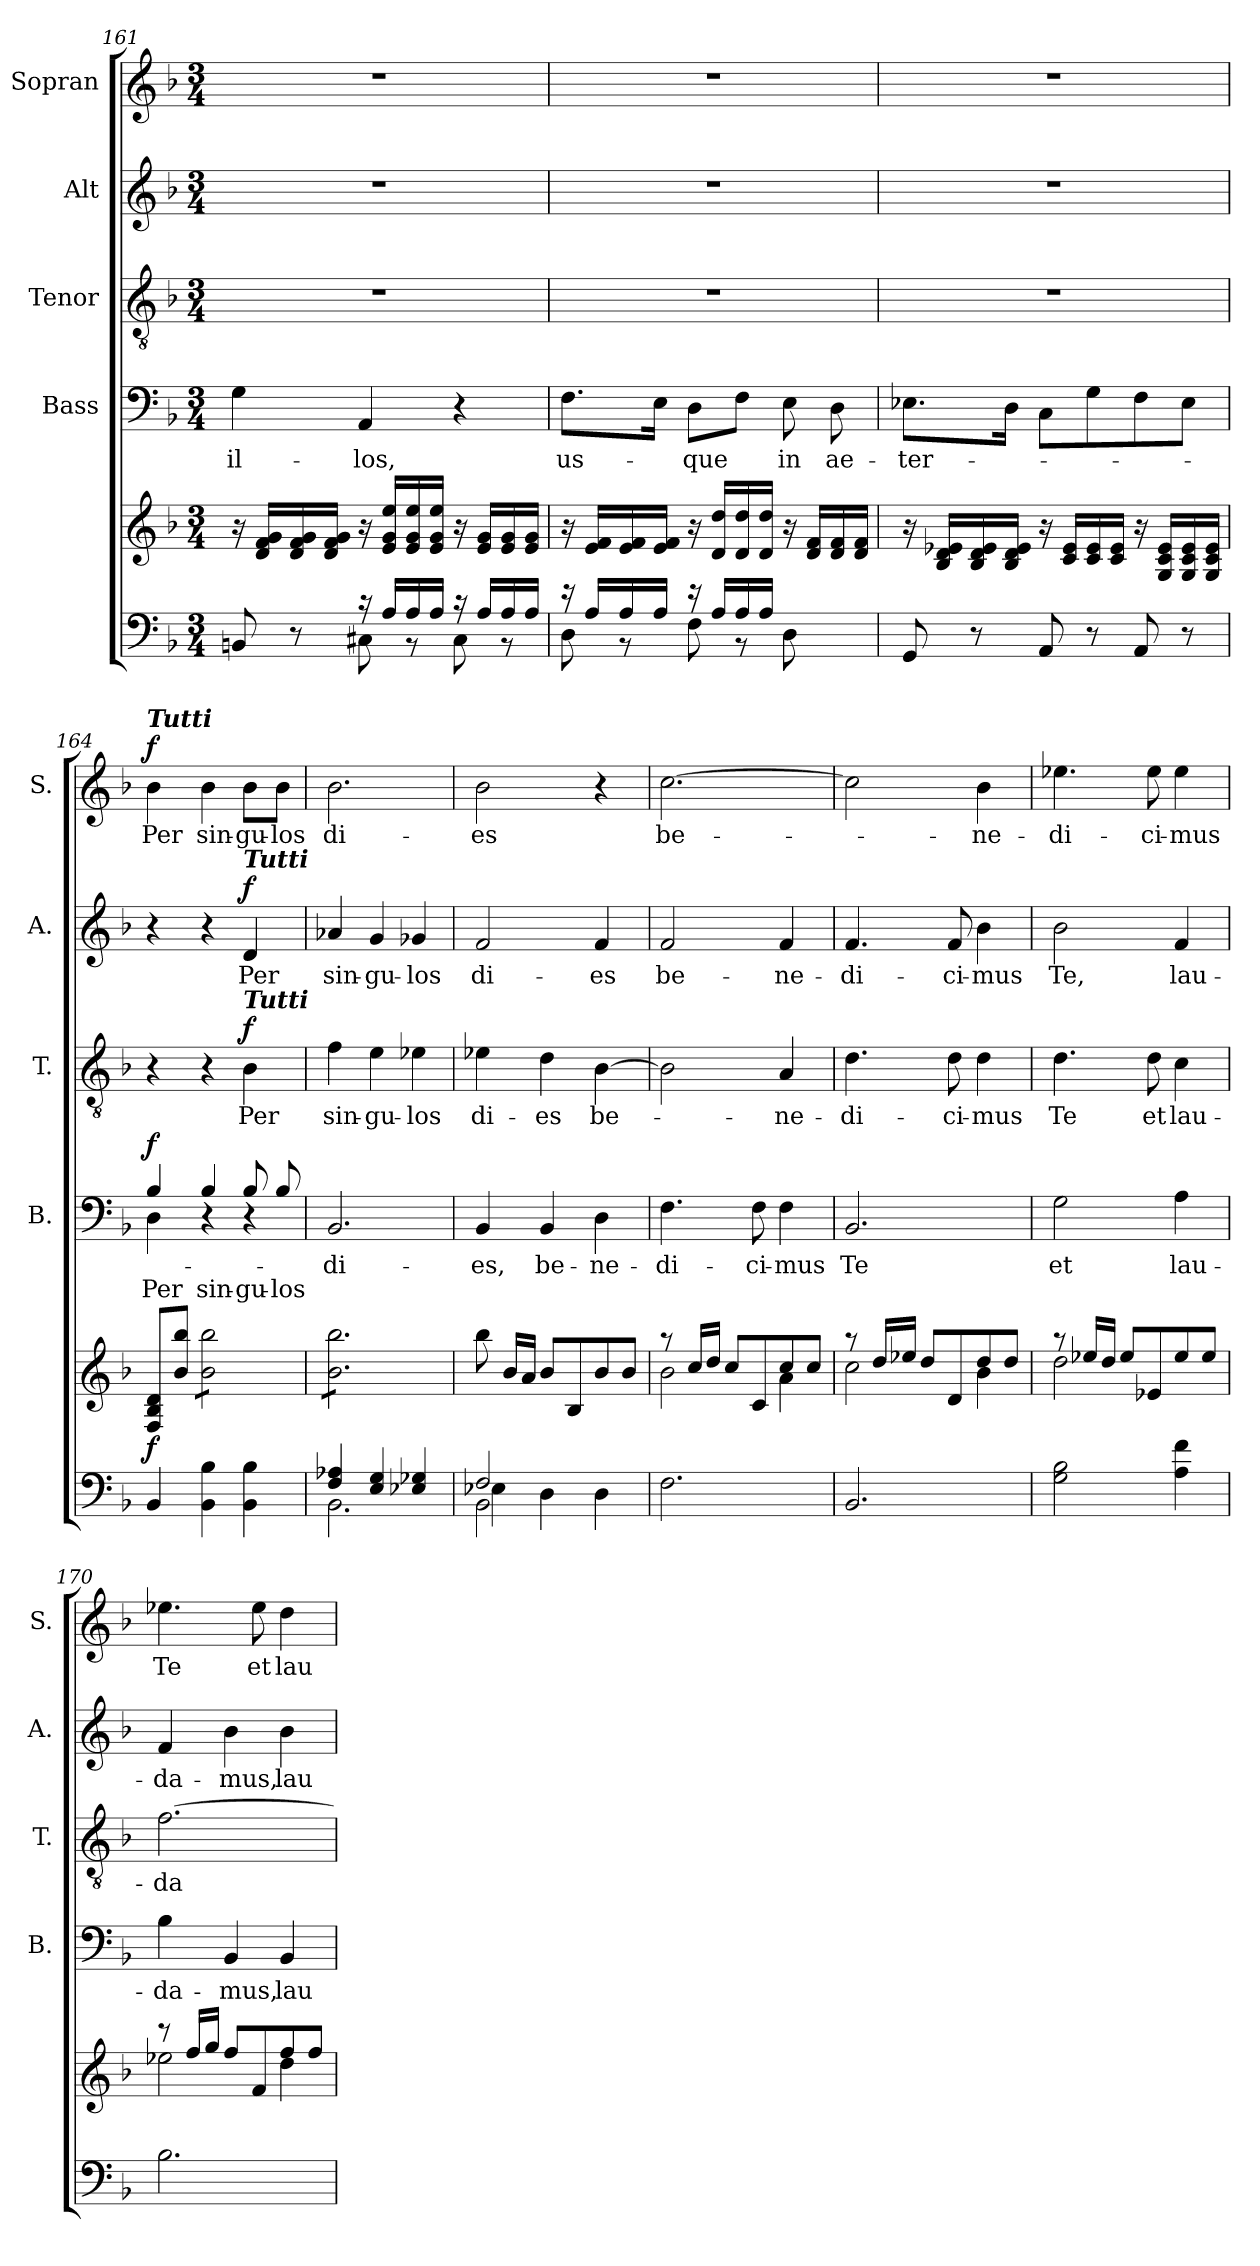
**kern	**kern	**dynam	**kern	**text	**text	**dynam	**kern	**text	**dynam	**kern	**text	**dynam	**kern	**text	**dynam
*part5	*part5	*part5	*part4	*part4	*part4	*part4	*part3	*part3	*part3	*part2	*part2	*part2	*part1	*part1	*part1
*staff6	*staff5	*staff5/6	*staff4	*staff4	*staff4	*staff4	*staff3	*staff3	*staff3	*staff2	*staff2	*staff2	*staff1	*staff1	*staff1
*	*	*	*I"Bass	*	*	*	*I"Tenor	*	*	*I"Alt	*	*	*I"Sopran	*	*
*	*	*	*I'B.	*	*	*	*I'T.	*	*	*I'A.	*	*	*I'S.	*	*
*clefF4	*clefG2	*	*clefF4	*	*	*	*clefGv2	*	*	*clefG2	*	*	*clefG2	*	*
*k[b-]	*k[b-]	*	*k[b-]	*	*	*	*k[b-]	*	*	*k[b-]	*	*	*k[b-]	*	*
*F:	*F:	*	*F:	*	*	*	*F:	*	*	*F:	*	*	*F:	*	*
*M3/4	*M3/4	*	*M3/4	*	*	*	*M3/4	*	*	*M3/4	*	*	*M3/4	*	*
=161	=161	=161	=161	=161	=161	=161	=161	=161	=161	=161	=161	=161	=161	=161	=161
*^	*	*	*	*	*	*	*	*	*	*	*	*	*	*	*
!	!	!	!	!	!LO:LY:b	!	!	!	!	!	!	!	!	!	!	!
4ryy	8BBn/	16r	.	4G\	il-	.	.	2.r	.	.	2.r	.	.	2.r	.	.
.	.	16d/ 16f/ 16g/LL	.	.	.	.	.	.	.	.	.	.	.	.	.	.
.	8r	16d/ 16f/ 16g/	.	.	.	.	.	.	.	.	.	.	.	.	.	.
.	.	16d/ 16f/ 16g/JJ	.	.	.	.	.	.	.	.	.	.	.	.	.	.
!	!	!	!	!	!LO:LY:b	!	!	!	!	!	!	!	!	!	!	!
16rc	8C#X\	16r	.	4AA/	-los,	.	.	.	.	.	.	.	.	.	.	.
16A/LL	.	16e/ 16g/ 16ee/LL	.	.	.	.	.	.	.	.	.	.	.	.	.	.
16A/	8r	16e/ 16g/ 16ee/	.	.	.	.	.	.	.	.	.	.	.	.	.	.
16A/JJ	.	16e/ 16g/ 16ee/JJ	.	.	.	.	.	.	.	.	.	.	.	.	.	.
16rc	8C#\	16r	.	4r	.	.	.	.	.	.	.	.	.	.	.	.
16A/LL	.	16e/ 16g/LL	.	.	.	.	.	.	.	.	.	.	.	.	.	.
16A/	8r	16e/ 16g/	.	.	.	.	.	.	.	.	.	.	.	.	.	.
16A/JJ	.	16e/ 16g/JJ	.	.	.	.	.	.	.	.	.	.	.	.	.	.
=162	=162	=162	=162	=162	=162	=162	=162	=162	=162	=162	=162	=162	=162	=162	=162	=162
!	!	!	!	!	!LO:LY:b	!	!	!	!	!	!	!	!	!	!	!
16rd	8D\	16r	.	8.F\L	us-	.	.	2.r	.	.	2.r	.	.	2.r	.	.
16A/LL	.	16e/ 16f/LL	.	.	.	.	.	.	.	.	.	.	.	.	.	.
16A/	8r	16e/ 16f/	.	.	.	.	.	.	.	.	.	.	.	.	.	.
16A/JJ	.	16e/ 16f/JJ	.	16E\Jk	.	.	.	.	.	.	.	.	.	.	.	.
!	!	!	!	!	!LO:LY:b	!	!	!	!	!	!	!	!	!	!	!
16re	8F\	16r	.	8D\L	-que	.	.	.	.	.	.	.	.	.	.	.
16A/LL	.	16d/ 16dd/LL	.	.	.	.	.	.	.	.	.	.	.	.	.	.
16A/	8r	16d/ 16dd/	.	8F\J	.	.	.	.	.	.	.	.	.	.	.	.
16A/JJ	.	16d/ 16dd/JJ	.	.	.	.	.	.	.	.	.	.	.	.	.	.
!	!	!	!	!	!LO:LY:b	!	!	!	!	!	!	!	!	!	!	!
4ryy	8D\	16r	.	8E\	in	.	.	.	.	.	.	.	.	.	.	.
.	.	16d/ 16f/LL	.	.	.	.	.	.	.	.	.	.	.	.	.	.
!	!	!	!	!	!LO:LY:b	!	!	!	!	!	!	!	!	!	!	!
.	8ryy	16d/ 16f/	.	8D\	ae-	.	.	.	.	.	.	.	.	.	.	.
.	.	16d/ 16f/JJ	.	.	.	.	.	.	.	.	.	.	.	.	.	.
*v	*v	*	*	*	*	*	*	*	*	*	*	*	*	*	*	*
!!LO:PB:g=z
=163	=163	=163	=163	=163	=163	=163	=163	=163	=163	=163	=163	=163	=163	=163	=163
!	!	!	!	!LO:LY:b	!	!	!	!	!	!	!	!	!	!	!
8GG/	16r	.	8.E-X\L	-ter-	.	.	2.r	.	.	2.r	.	.	2.r	.	.
.	16B-/ 16d/ 16e-X/LL	.	.	.	.	.	.	.	.	.	.	.	.	.	.
8r	16B-/ 16d/ 16e-/	.	.	.	.	.	.	.	.	.	.	.	.	.	.
.	16B-/ 16d/ 16e-/JJ	.	16D\Jk	.	.	.	.	.	.	.	.	.	.	.	.
8AA/	16r	.	8C\L	.	.	.	.	.	.	.	.	.	.	.	.
.	16c/ 16e-/LL	.	.	.	.	.	.	.	.	.	.	.	.	.	.
8r	16c/ 16e-/	.	8G\	.	.	.	.	.	.	.	.	.	.	.	.
.	16c/ 16e-/JJ	.	.	.	.	.	.	.	.	.	.	.	.	.	.
8AA/	16r	.	8F\	.	.	.	.	.	.	.	.	.	.	.	.
.	16G/ 16c/ 16e-/LL	.	.	.	.	.	.	.	.	.	.	.	.	.	.
8r	16G/ 16c/ 16e-/	.	8E-\J	.	.	.	.	.	.	.	.	.	.	.	.
.	16G/ 16c/ 16e-/JJ	.	.	.	.	.	.	.	.	.	.	.	.	.	.
=164	=164	=164	=164	=164	=164	=164	=164	=164	=164	=164	=164	=164	=164	=164	=164
!	!	!	!	!	!	!	!	!	!	!	!	!	!LO:TX:a:Bi:t=Tutti	!	!
!	!	!	!LO:TX:a:Bi:t=Tutti	!	!	!	!	!	!	!	!	!	!	!	!
!	!	!	!	!LO:LY:b	!	!	!	!	!	!	!	!	!	!	!
*	*	*	*^	*	*	*	*	*	*	*	*	*	*	*	*
!	!	!LO:DY:b	!	!	!	!LO:LY:a	!LO:DY:b	!	!	!	!	!	!	!	!LO:LY:b	!LO:DY:a
4BB-/	8F/ 8B-/ 8d/L	f	4D\	4B-/	.	Per	f	4r	.	.	4r	.	.	4b-\	Per	f
.	8b-/ 8bb-/J	.	.	.	.	.	.	.	.	.	.	.	.	.	.	.
!	!	!	!	!	!	!LO:LY:a	!	!	!	!	!	!	!	!	!LO:LY:b	!
*	*tremolo	*	*	*	*	*	*	*	*	*	*	*	*	*	*	*
4BB-\ 4B-\	8b-\ 8bb-\L	.	4rC	4B-/	.	sin-	.	4r	.	.	4r	.	.	4b-\	sin-	.
.	8b-\ 8bb-\	.	.	.	.	.	.	.	.	.	.	.	.	.	.	.
!	!	!	!	!	!	!	!	!	!	!	!LO:TX:a:Bi:t=Tutti	!	!	!	!	!
!	!	!	!	!	!	!	!	!LO:TX:a:Bi:t=Tutti	!	!	!	!	!	!	!	!
!	!	!	!	!	!	!LO:LY:a	!	!	!LO:LY:b	!LO:DY:a	!	!LO:LY:b	!LO:DY:a	!	!LO:LY:b	!
4BB-\ 4B-\	8b-\ 8bb-\	.	4rC	8B-/	.	-gu-	.	4B-\	Per	f	4d/	Per	f	8b-\L	-gu-	.
!	!	!	!	!	!	!LO:LY:a	!	!	!	!	!	!	!	!	!LO:LY:b	!
.	8b-\ 8bb-\J	.	.	8B-/	.	-los	.	.	.	.	.	.	.	8b-\J	-los	.
=165	=165	=165	=165	=165	=165	=165	=165	=165	=165	=165	=165	=165	=165	=165	=165	=165
*^	*	*	*	*	*	*	*	*	*	*	*	*	*	*	*	*
!	!	!	!	!	!	!LO:LY:b	!	!	!	!LO:LY:b	!	!	!LO:LY:b	!	!	!LO:LY:b	!
*	*	*	*	*v	*v	*	*	*	*	*	*	*	*	*	*	*	*
4F/ 4A-X/	2.BB-\	8b-\ 8bb-\L	.	2.BB-/	di-	.	.	4f\	sin-	.	4a-X/	sin-	.	2.b-\	di-	.
.	.	8b-\ 8bb-\	.	.	.	.	.	.	.	.	.	.	.	.	.	.
!	!	!	!	!	!	!	!	!	!LO:LY:b	!	!	!LO:LY:b	!	!	!	!
4E/ 4G/	.	8b-\ 8bb-\	.	.	.	.	.	4e\	-gu-	.	4g/	-gu-	.	.	.	.
.	.	8b-\ 8bb-\	.	.	.	.	.	.	.	.	.	.	.	.	.	.
!	!	!	!	!	!	!	!	!	!LO:LY:b	!	!	!LO:LY:b	!	!	!	!
4E-X/ 4G-X/	.	8b-\ 8bb-\	.	.	.	.	.	4e-X\	-los	.	4g-X/	-los	.	.	.	.
.	.	8b-\ 8bb-\J	.	.	.	.	.	.	.	.	.	.	.	.	.	.
*	*	*Xtremolo	*	*	*	*	*	*	*	*	*	*	*	*	*	*
=166	=166	=166	=166	=166	=166	=166	=166	=166	=166	=166	=166	=166	=166	=166	=166	=166
*	*^	*	*	*	*	*	*	*	*	*	*	*	*	*	*	*
!	!	!	!	!	!	!LO:LY:b	!	!	!	!LO:LY:b	!	!	!LO:LY:b	!	!	!LO:LY:b	!
2F/	2BB-\	4E-X\	8bb-\	.	4BB-/	-es,	.	.	4e-X\	di-	.	2f/	di-	.	2b-\	-es	.
.	.	.	16b-/LL	.	.	.	.	.	.	.	.	.	.	.	.	.	.
.	.	.	16a/JJ	.	.	.	.	.	.	.	.	.	.	.	.	.	.
!	!	!	!	!	!	!LO:LY:b	!	!	!	!LO:LY:b	!	!	!	!	!	!	!
.	.	4D\	8b-/L	.	4BB-/	be-	.	.	4d\	-es	.	.	.	.	.	.	.
.	.	.	8B-/	.	.	.	.	.	.	.	.	.	.	.	.	.	.
!	!	!	!	!	!	!LO:LY:b	!	!	!	!LO:LY:b	!	!	!LO:LY:b	!	!	!	!
4ryy	4D\	4ryy	8b-/	.	4D\	-ne-	.	.	[4B-\	be-	.	4f/	-es	.	4r	.	.
.	.	.	8b-/J	.	.	.	.	.	.	.	.	.	.	.	.	.	.
*v	*v	*v	*	*	*	*	*	*	*	*	*	*	*	*	*	*	*
=167	=167	=167	=167	=167	=167	=167	=167	=167	=167	=167	=167	=167	=167	=167	=167
*	*^	*	*	*	*	*	*	*	*	*	*	*	*	*	*
!	!	!	!	!	!LO:LY:b	!	!	!	!	!	!	!LO:LY:b	!	!	!LO:LY:b	!
2.F\	8rgg	2b-\	.	4.F\	-di-	.	.	2B-\]	.	.	2f/	be-	.	[2.cc\	be-	.
.	16cc/LL	.	.	.	.	.	.	.	.	.	.	.	.	.	.	.
.	16dd/JJ	.	.	.	.	.	.	.	.	.	.	.	.	.	.	.
.	8cc/L	.	.	.	.	.	.	.	.	.	.	.	.	.	.	.
!	!	!	!	!	!LO:LY:b	!	!	!	!	!	!	!	!	!	!	!
.	8c/	.	.	8F\	-ci-	.	.	.	.	.	.	.	.	.	.	.
!	!	!	!	!	!LO:LY:b	!	!	!	!LO:LY:b	!	!	!LO:LY:b	!	!	!	!
.	8cc/	4a\	.	4F\	-mus	.	.	4A/	-ne-	.	4f/	-ne-	.	.	.	.
.	8cc/J	.	.	.	.	.	.	.	.	.	.	.	.	.	.	.
!!LO:LB:g=z
=168	=168	=168	=168	=168	=168	=168	=168	=168	=168	=168	=168	=168	=168	=168	=168	=168
!	!	!	!	!	!LO:LY:b	!	!	!	!LO:LY:b	!	!	!LO:LY:b	!	!	!	!
2.BB-/	8rgg	2cc\	.	2.BB-/	Te	.	.	4.d\	-di-	.	4.f/	-di-	.	2cc\]	.	.
.	16dd/LL	.	.	.	.	.	.	.	.	.	.	.	.	.	.	.
.	16ee-X/JJ	.	.	.	.	.	.	.	.	.	.	.	.	.	.	.
.	8dd/L	.	.	.	.	.	.	.	.	.	.	.	.	.	.	.
!	!	!	!	!	!	!	!	!	!LO:LY:b	!	!	!LO:LY:b	!	!	!	!
.	8d/	.	.	.	.	.	.	8d\	-ci-	.	8f/	-ci-	.	.	.	.
!	!	!	!	!	!	!	!	!	!LO:LY:b	!	!	!LO:LY:b	!	!	!LO:LY:b	!
.	8dd/	4b-\	.	.	.	.	.	4d\	-mus	.	4b-\	-mus	.	4b-\	-ne-	.
.	8dd/J	.	.	.	.	.	.	.	.	.	.	.	.	.	.	.
=169	=169	=169	=169	=169	=169	=169	=169	=169	=169	=169	=169	=169	=169	=169	=169	=169
!	!	!	!	!	!LO:LY:b	!	!	!	!LO:LY:b	!	!	!LO:LY:b	!	!	!LO:LY:b	!
2G\ 2B-\	8raa	2dd\	.	2G\	et	.	.	4.d\	Te	.	2b-\	Te,	.	4.ee-X\	-di-	.
.	16ee-X/LL	.	.	.	.	.	.	.	.	.	.	.	.	.	.	.
.	16dd/JJ	.	.	.	.	.	.	.	.	.	.	.	.	.	.	.
.	8ee-/L	.	.	.	.	.	.	.	.	.	.	.	.	.	.	.
!	!	!	!	!	!	!	!	!	!LO:LY:b	!	!	!	!	!	!LO:LY:b	!
.	8e-X/	.	.	.	.	.	.	8d\	et	.	.	.	.	8ee-\	-ci-	.
!	!	!	!	!	!LO:LY:b	!	!	!	!LO:LY:b	!	!	!LO:LY:b	!	!	!LO:LY:b	!
4A\ 4f\	8ee-/	4ryy	.	4A\	lau-	.	.	4c\	lau-	.	4f/	lau-	.	4ee-\	-mus	.
.	8ee-/J	.	.	.	.	.	.	.	.	.	.	.	.	.	.	.
=170	=170	=170	=170	=170	=170	=170	=170	=170	=170	=170	=170	=170	=170	=170	=170	=170
!	!	!	!	!	!LO:LY:b	!	!	!	!LO:LY:b	!	!	!LO:LY:b	!	!	!LO:LY:b	!
2.B-\	8rbb	2ee-X\	.	4B-\	-da-	.	.	[2.f\	-da-	.	4f/	-da-	.	4.ee-X\	Te	.
.	16ff/LL	.	.	.	.	.	.	.	.	.	.	.	.	.	.	.
.	16gg/JJ	.	.	.	.	.	.	.	.	.	.	.	.	.	.	.
!	!	!	!	!	!LO:LY:b	!	!	!	!	!	!	!LO:LY:b	!	!	!	!
.	8ff/L	.	.	4BB-/	-mus,	.	.	.	.	.	4b-\	-mus,	.	.	.	.
!	!	!	!	!	!	!	!	!	!	!	!	!	!	!	!LO:LY:b	!
.	8f/	.	.	.	.	.	.	.	.	.	.	.	.	8ee-\	et	.
!	!	!	!	!	!LO:LY:b	!	!	!	!	!	!	!LO:LY:b	!	!	!LO:LY:b	!
.	8ff/	4dd\	.	4BB-/	lau-	.	.	.	.	.	4b-\	lau-	.	4dd\	lau-	.
.	8ff/J	.	.	.	.	.	.	.	.	.	.	.	.	.	.	.
*	*v	*v	*	*	*	*	*	*	*	*	*	*	*	*	*	*
=	=	=	=	=	=	=	=	=	=	=	=	=	=	=	=
*-	*-	*-	*-	*-	*-	*-	*-	*-	*-	*-	*-	*-	*-	*-	*-
